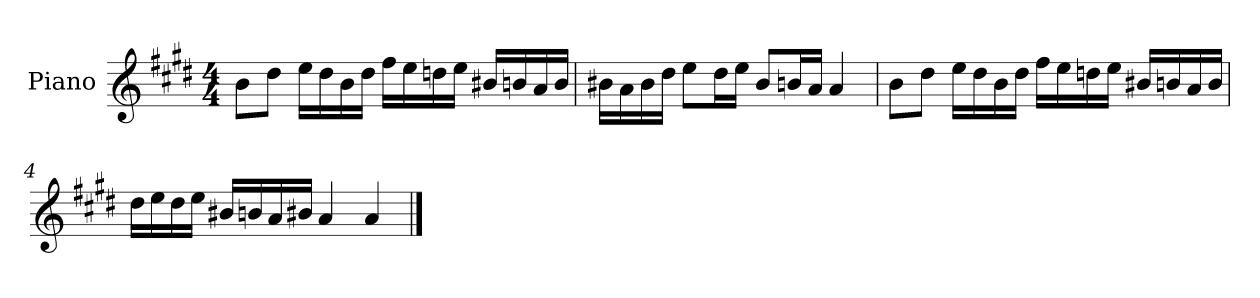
**kern
*part1
*staff1
*I"Piano
*I'P-no
*clefG2
*k[f#c#g#d#]
*M4/4
*MM90
=1
8b\L
8dd#\J
16ee\LL
16dd#\
16b\
16dd#\JJ
16ff#\LL
16ee\
16ddn\
16ee\JJ
16b#X/LL
16bn/
16a/
16b/JJ
=2
16b#X\LL
16a\
16b#\
16dd#\JJ
8ee\L
16dd#\L
16ee\JJ
8b#/L
16bn/L
16a/JJ
4a/
!!LO:LB:g=z
=3
8b\L
8dd#\J
16ee\LL
16dd#\
16b\
16dd#\JJ
16ff#\LL
16ee\
16ddn\
16ee\JJ
16b#X/LL
16bn/
16a/
16b/JJ
=4
16dd#\LL
16ee\
16dd#\
16ee\JJ
16b#X/LL
16bn/
16a/
16b#X/JJ
4a/
4a/
==
*-
